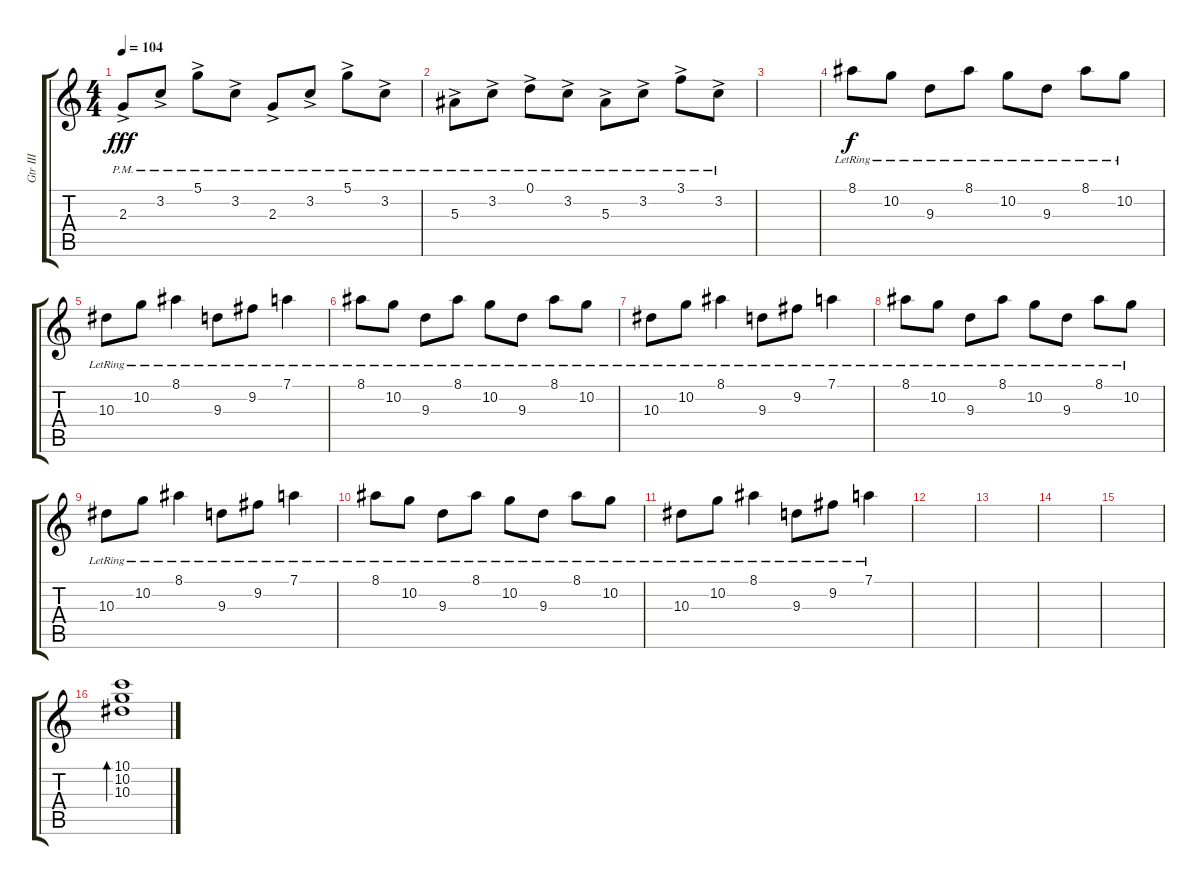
\track ("Gtr III" "Gtr III") {instrument electricguitarclean}
\staff {score tabs}
\tuning (D4 A3 F3 C3 G2 C2) {hide}
\ts (4 4)
\tempo 104
\clef g2
\ks c
2.3{ac pm}.8{dy fff} 3.2{ac pm}.8 5.1{ac pm}.8 3.2{ac pm}.8 2.3{ac pm}.8 3.2{ac pm}.8 5.1{ac pm}.8 3.2{ac pm}.8 |
5.3{ac pm}.8 3.2{ac pm}.8 0.1{ac pm}.8 3.2{ac pm}.8 5.3{ac pm}.8 3.2{ac pm}.8 3.1{ac pm}.8 3.2{ac pm}.8 |
|
8.1{lr}.8{dy f balance 11} 10.2{lr}.8 9.3{lr}.8 8.1{lr}.8 10.2{lr}.8 9.3{lr}.8 8.1{lr}.8 10.2{lr}.8 |
10.3{lr}.8 10.2{lr}.8 8.1{lr}.4 9.3{lr}.8 9.2{lr}.8 7.1{lr}.4 |
8.1{lr}.8 10.2{lr}.8 9.3{lr}.8 8.1{lr}.8 10.2{lr}.8 9.3{lr}.8 8.1{lr}.8 10.2{lr}.8 |
10.3{lr}.8 10.2{lr}.8 8.1{lr}.4 9.3{lr}.8 9.2{lr}.8 7.1{lr}.4 |
8.1{lr}.8 10.2{lr}.8 9.3{lr}.8 8.1{lr}.8 10.2{lr}.8 9.3{lr}.8 8.1{lr}.8 10.2{lr}.8 |
10.3{lr}.8 10.2{lr}.8 8.1{lr}.4 9.3{lr}.8 9.2{lr}.8 7.1{lr}.4 |
8.1{lr}.8 10.2{lr}.8 9.3{lr}.8 8.1{lr}.8 10.2{lr}.8 9.3{lr}.8 8.1{lr}.8 10.2{lr}.8 |
10.3{lr}.8 10.2{lr}.8 8.1{lr}.4 9.3{lr}.8 9.2{lr}.8 7.1{lr}.4 |
|
|
|
|
(10.1 10.2 10.3).1{bd 240 balance 5 instrument electricguitarclean}
